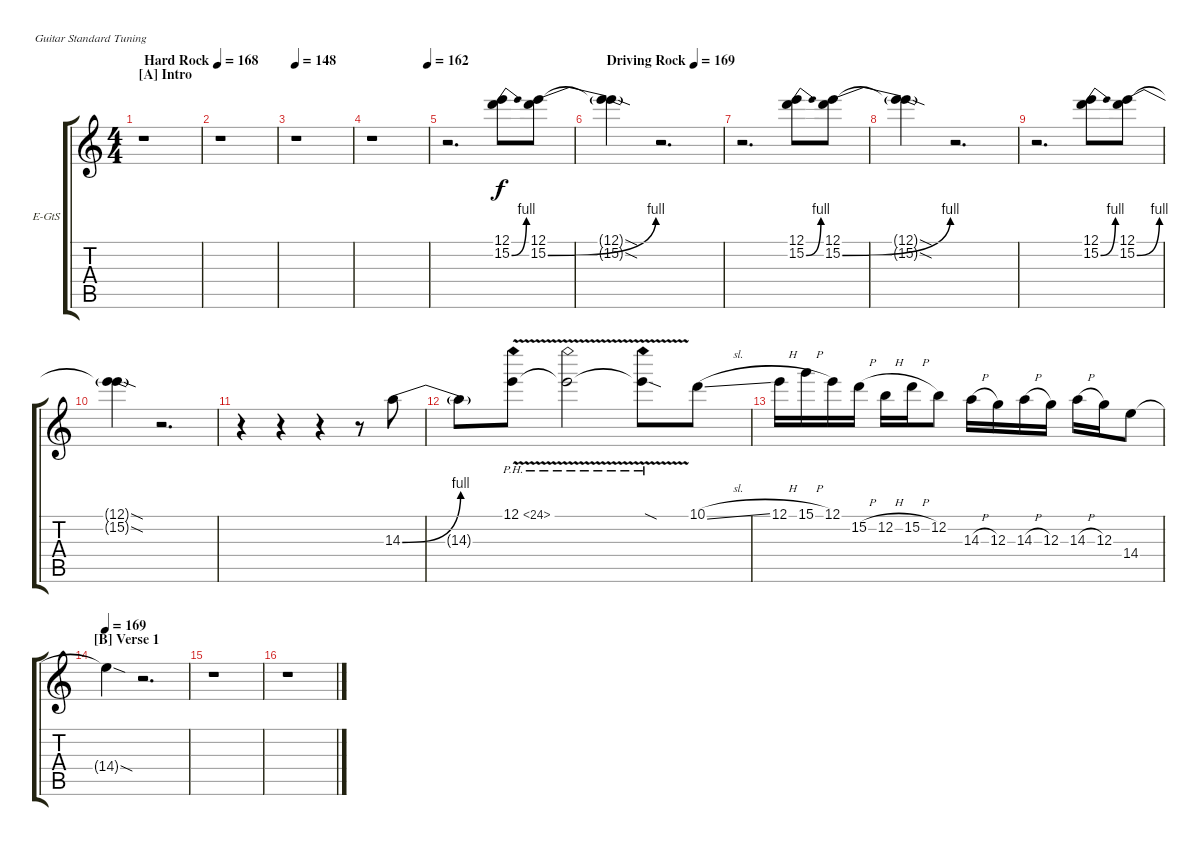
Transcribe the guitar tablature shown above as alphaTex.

\bracketExtendMode groupsimilarinstruments
\firstSystemTrackNameOrientation horizontal
\otherSystemsTrackNameOrientation horizontal
\track ("Vivian Campbell Lead" "E-GtS") {instrument electricguitarclean}
\staff {score tabs}
\tuning (E4 B3 G3 D3 A2 E2)
\ts (4 4)
\beaming (8 2 2 2 2)
\section ("A" "Intro")
\tempo (168 "Hard Rock")
\clef g2
\scale
0.487395
\ks c
r.1{dy f instrument electricguitarclean} |
r.1 |
\tempo 148
r.1 |
\tempo (162 1)
r.1 |
r.2{d} (12.1 15.2{be (bend 0 0 60 4)}).8 (12.1 15.2{be (bend 0 0 59.4 4)}).8 |
\tempo (169 "Driving Rock")
(12.1{sod t} 15.2{sod t}).4 r.2{d} |
r.2{d} (12.1 15.2{be (bend 0 0 60 4)}).8 (12.1 15.2{be (bend 0 0 59.4 4)}).8 |
(12.1{sod t} 15.2{sod t}).4 r.2{d} |
r.2{d} (12.1 15.2{be (bend 0 0 60 4)}).8 (12.1 15.2{be (bend 0 0 59.4 4)}).8 |
(12.1{sod t} 15.2{sod t}).4 r.2{d} |
r.4 r.4 r.4 r.8 14.3{be (bend 0 0 58.8 4)}.8 |
14.3{be (hold 0 0 60 0) t}.8 12.1{ph 12 v}.8 12.1{ph 12 v t}.2 12.1{ph 12 sod t}.8 10.1{sl}.8 |
12.1{h}.16 15.1{h}.16 12.1.16 15.2{h}.16 12.2{h}.16 15.2{h}.16 12.2.8 14.3{h}.16 12.3.16 14.3{h}.16 12.3.16 14.3{h}.16 12.3.16 14.4.8 |
\section ("B" "Verse 1")
\tempo 169
14.4{sod t}.4 r.2{d} |
r.1 |
r.1
